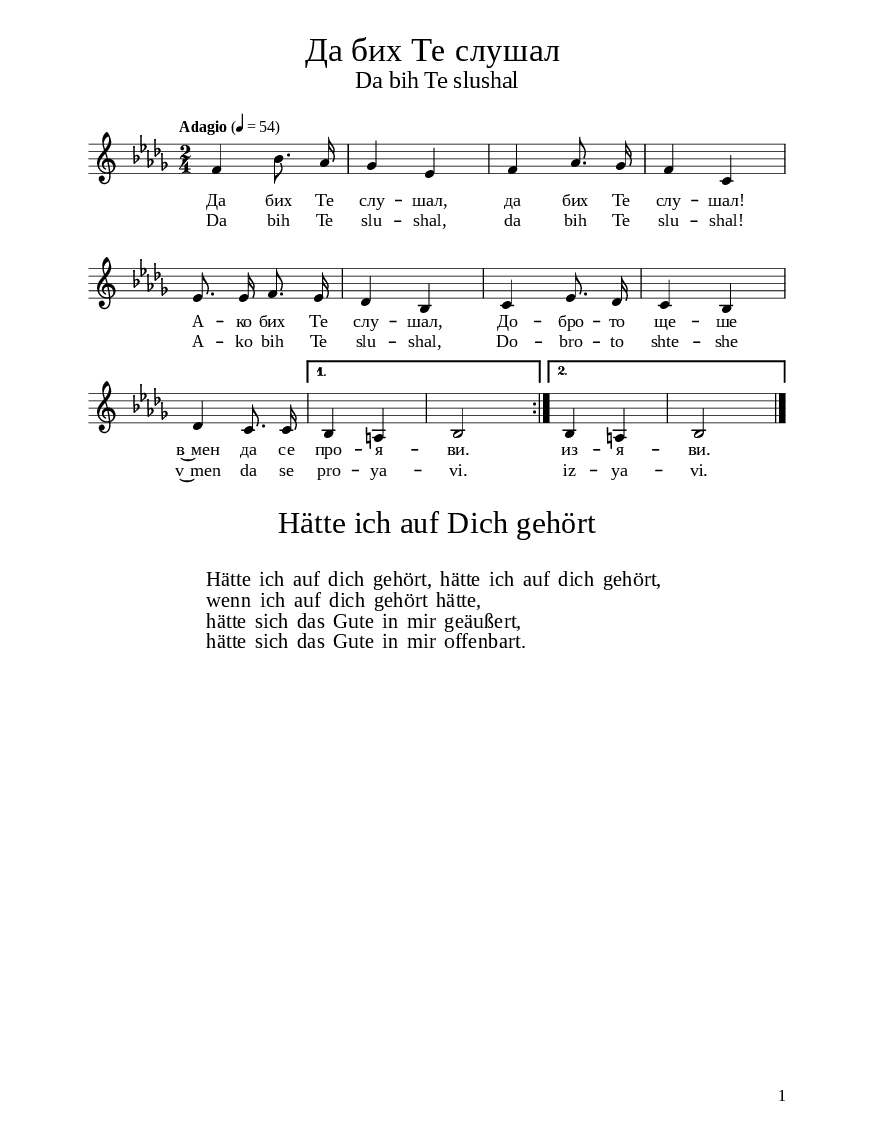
\version "2.24.1"

% include paper part and global functions
\include "include/globals.ily"

\bookpart {
  \label #'ref174_1
  \tocItem \markup "Да бих Тe слушал – Da bih Te slushal"
  \include "include/bookpart-paper.ily"
  \score {
    \include "include/score-layout.ily"

    \new Voice \absolute {
      \clef treble
      \key bes \minor
      \time 2/4
      \tempoFunc "Adagio" 4 "54"
      \autoBeamOff
      \repeat volta 2 {
        f'4 bes'8. as'16 | % 2
        ges'4 es'4 | % 3
        f'4 as'8. ges'16 | % 4
        f'4 c'4 \break | % 5
        es'8. es'16 f'8. es'16 | % 6
        des'4 bes4 | % 7
        c'4 es'8. des'16 | % 8
        c'4 bes4 \break | % 9
        des'4 c'8. c'16 |
      }
      \alternative {
        {
          bes4 a4 | % 11
          bes2
        }
        {
          bes4 a4 | % 11
          bes2 \bar "|."
        }
      }
    }

    \addlyrics {
      Да бих Те
      слу -- шал, да бих Те слу -- шал! А -- ко бих
      Те слу -- шал, До -- бро -- то ще -- ше в~мен да
      се про -- я -- ви. из -- я -- ви.}
      \addlyrics {
        Da bih Te
        slu -- shal, da bih Te slu -- shal! A -- ko bih
        Te slu -- shal, Do -- bro -- to shte -- she v~men da
        se pro -- ya -- vi. iz -- ya -- vi.}

        \header {
          title = \titleFunc "Да бих Тe слушал " "Da bih Te slushal"
        }

        \midi{}

      } % score

 
      

      % include foreign translation(s) of the song
      \version "2.20.0"

\markup \fill-line { \fontsize #6 "Hätte ich auf Dich gehört" }
\markup \null
\markup \null
\markup \fontsize #+2.5 {
  \hspace #10
  \override #'(baseline-skip . 2)

  \column {
    \line { " " }

\line { " " Hätte ich auf dich gehört, hätte ich auf dich gehört,}

\line { " " wenn ich auf dich gehört hätte,}

\line { " " hätte sich das Gute in mir geäußert, }

\line { " " hätte sich das Gute in mir offenbart.}

  }
}


    } % bookpart

  
